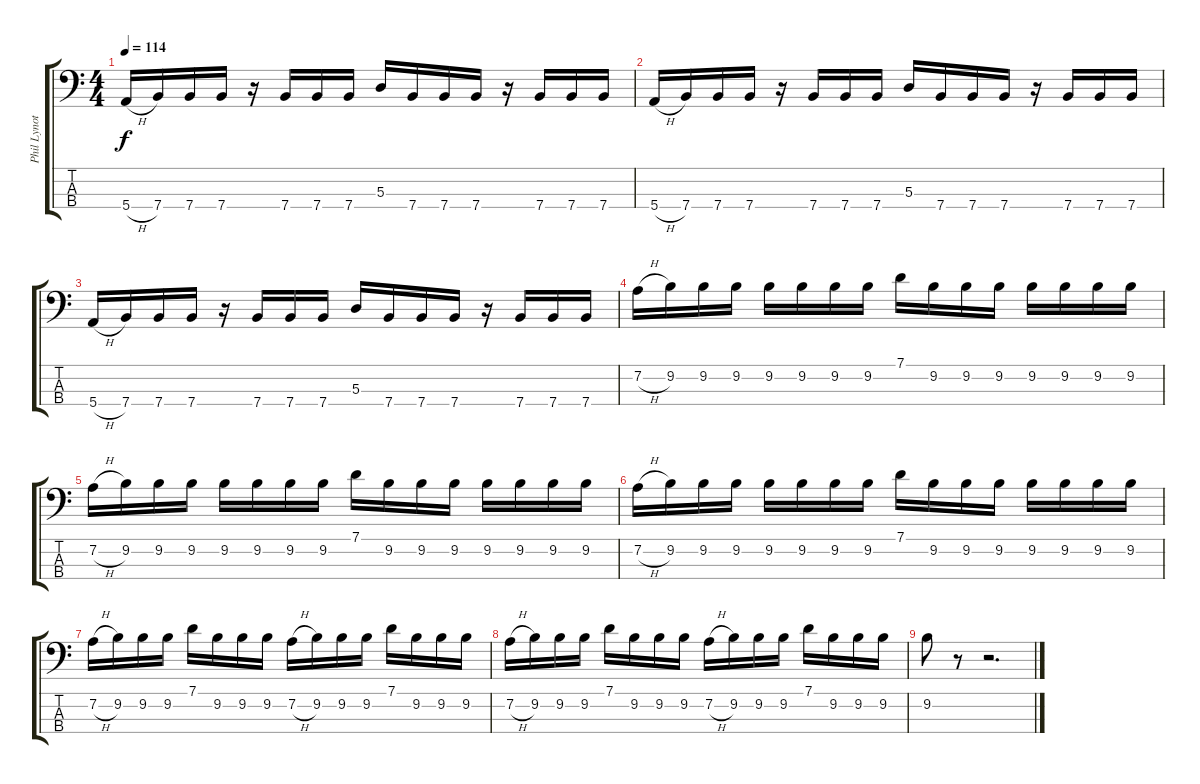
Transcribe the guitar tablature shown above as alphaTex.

\track ("Phil Lynott" "Phil Lynot") {instrument electricbasspick}
\staff {score tabs}
\tuning (G2 D2 A1 E1) {hide}
\ts (4 4)
\tempo 114
\clef f4
\ks c
5.4{h}.16{dy f} 7.4.16 7.4.16 7.4.16 r.16 7.4.16 7.4.16 7.4.16 5.3.16 7.4.16 7.4.16 7.4.16 r.16 7.4.16 7.4.16 7.4.16 |
5.4{h}.16 7.4.16 7.4.16 7.4.16 r.16 7.4.16 7.4.16 7.4.16 5.3.16 7.4.16 7.4.16 7.4.16 r.16 7.4.16 7.4.16 7.4.16 |
5.4{h}.16 7.4.16 7.4.16 7.4.16 r.16 7.4.16 7.4.16 7.4.16 5.3.16 7.4.16 7.4.16 7.4.16 r.16 7.4.16 7.4.16 7.4.16 |
7.2{h}.16 9.2.16 9.2.16 9.2.16 9.2.16 9.2.16 9.2.16 9.2.16 7.1.16 9.2.16 9.2.16 9.2.16 9.2.16 9.2.16 9.2.16 9.2.16 |
7.2{h}.16 9.2.16 9.2.16 9.2.16 9.2.16 9.2.16 9.2.16 9.2.16 7.1.16 9.2.16 9.2.16 9.2.16 9.2.16 9.2.16 9.2.16 9.2.16 |
7.2{h}.16 9.2.16 9.2.16 9.2.16 9.2.16 9.2.16 9.2.16 9.2.16 7.1.16 9.2.16 9.2.16 9.2.16 9.2.16 9.2.16 9.2.16 9.2.16 |
7.2{h}.16 9.2.16 9.2.16 9.2.16 7.1.16 9.2.16 9.2.16 9.2.16 7.2{h}.16 9.2.16 9.2.16 9.2.16 7.1.16 9.2.16 9.2.16 9.2.16 |
7.2{h}.16 9.2.16 9.2.16 9.2.16 7.1.16 9.2.16 9.2.16 9.2.16 7.2{h}.16 9.2.16 9.2.16 9.2.16 7.1.16 9.2.16 9.2.16 9.2.16 |
9.2.8 r.8 r.2{d}
